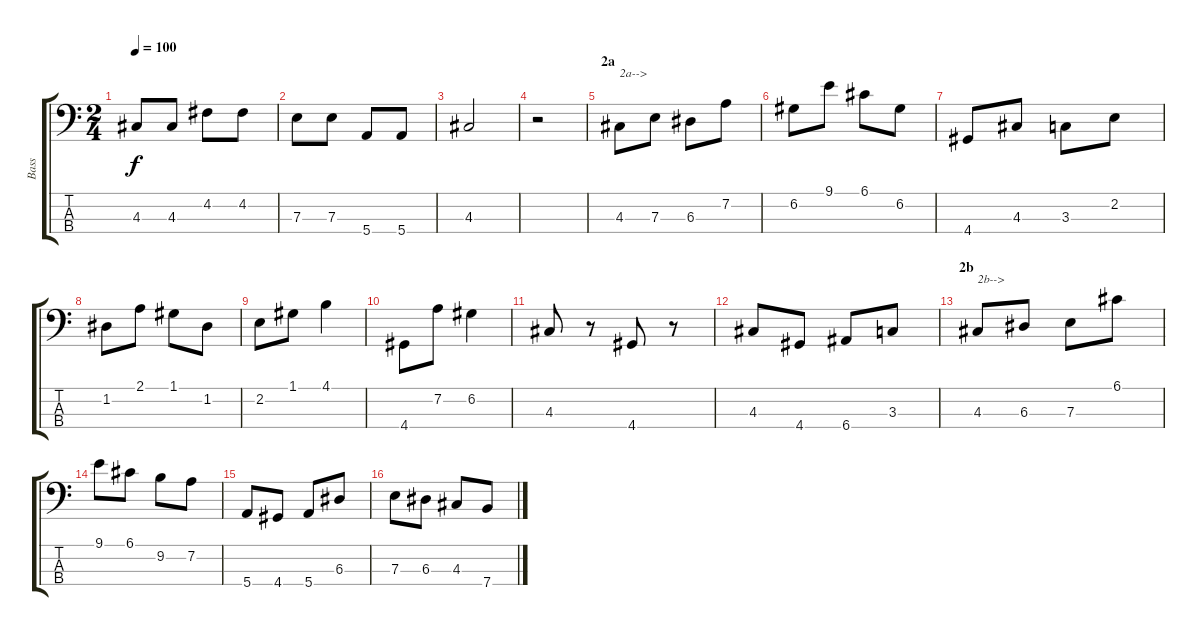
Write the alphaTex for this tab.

\track ("Bass" "Bass") {instrument electricbassfinger}
\staff {score tabs}
\tuning (G2 D2 A1 E1) {hide}
\ts (2 4)
\tempo 100
\clef f4
\ks c
4.3.8{dy f} 4.3.8 4.2.8 4.2.8 |
7.3.8 7.3.8 5.4.8 5.4.8 |
4.3.2 |
r.2 |
\section ("" "2a")
4.3.8{txt "2a-->"} 7.3.8 6.3.8 7.2.8 |
6.2.8 9.1.8 6.1.8 6.2.8 |
4.4.8 4.3.8 3.3.8 2.2.8 |
1.2.8 2.1.8 1.1.8 1.2.8 |
2.2.8 1.1.8 4.1.4 |
4.4.8 7.2.8 6.2.4 |
4.3.8 r.8 4.4.8 r.8 |
4.3.8 4.4.8 6.4.8 3.3.8 |
\section ("" "2b")
4.3.8{txt "2b-->"} 6.3.8 7.3.8 6.1.8 |
9.1.8 6.1.8 9.2.8 7.2.8 |
5.4.8 4.4.8 5.4.8 6.3.8 |
7.3.8 6.3.8 4.3.8 7.4.8
